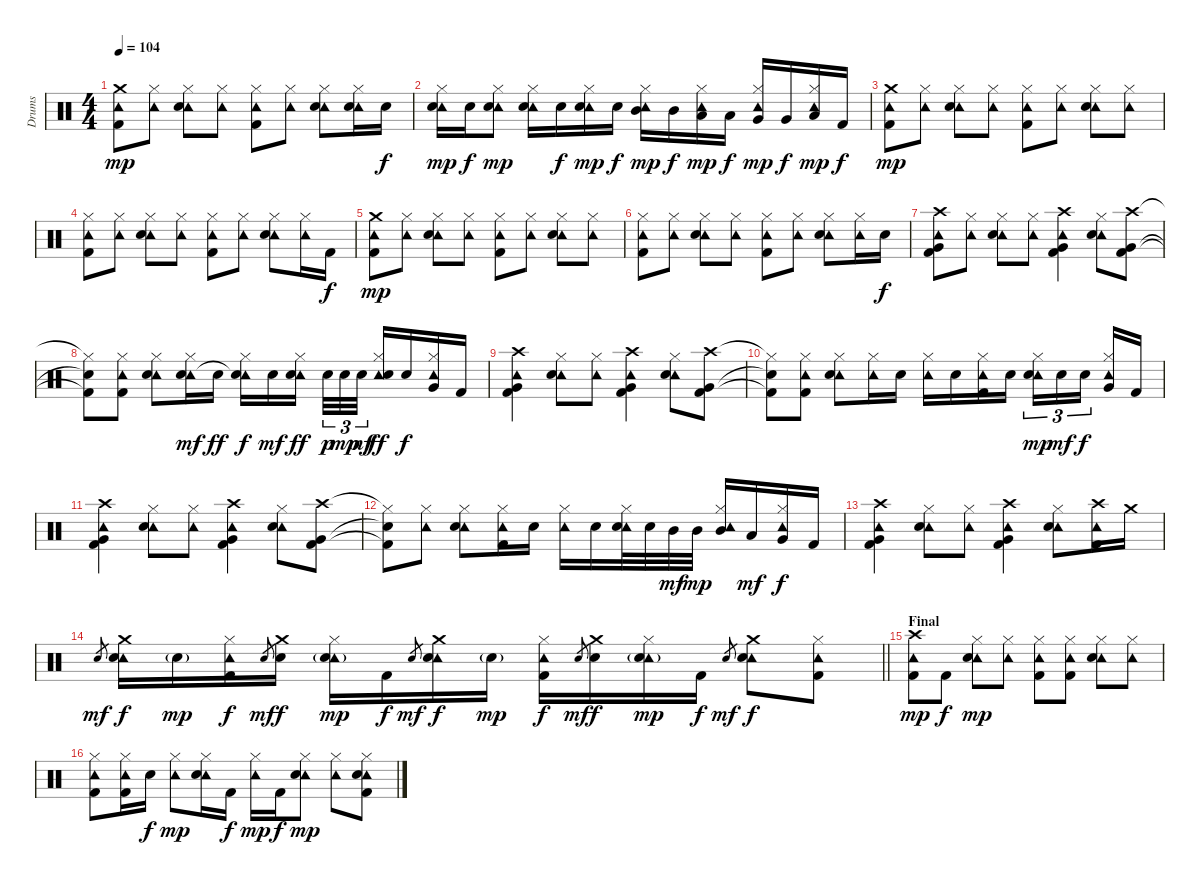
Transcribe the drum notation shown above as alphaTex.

\track ("Drums" "Drums") {instrument percussion}
\staff {score}
\articulation defaults
\ts (4 4)
\tempo 104
\clef neutral
\ks c
("Crash medium (hit)" "Tambourine (hit)" "Kick (hit) 2").8{dy mp} ("Hi-Hat (closed)" "Tambourine (hit)").8 ("Hi-Hat (closed)" "Tambourine (hit)" "Electric Snare (hit)").8 ("Hi-Hat (closed)" "Tambourine (hit)").8 ("Hi-Hat (closed)" "Tambourine (hit)" "Kick (hit) 2").8 ("Hi-Hat (closed)" "Tambourine (hit)").8 ("Hi-Hat (closed)" "Tambourine (hit)" "Electric Snare (hit)").8 ("Hi-Hat (closed)" "Tambourine (hit)" "Electric Snare (hit)").16 "Electric Snare (hit)".16{dy f} |
("Hi-Hat (closed)" "Tambourine (hit)" "Electric Snare (hit)").16{dy mp} "Electric Snare (hit)".16{dy f} ("Hi-Hat (closed)" "Tambourine (hit)" "Electric Snare (hit)").8{dy mp} ("Hi-Hat (closed)" "Tambourine (hit)" "Electric Snare (hit)").16 "Electric Snare (hit)".16{dy f} ("Hi-Hat (closed)" "Tambourine (hit)" "Electric Snare (hit)").16{dy mp} "Electric Snare (hit)".16{dy f} ("Hi-Hat (closed)" "Tambourine (hit)" "Mid Tom (hit)").16{dy mp} "Mid Tom (hit)".16{dy f} ("Hi-Hat (closed)" "Tambourine (hit)" "Low Tom (hit)").16{dy mp} "Low Tom (hit)".16{dy f} ("Hi-Hat (closed)" "Tambourine (hit)" "Very Low Tom (hit)").16{dy mp} "Very Low Tom (hit)".16{dy f} ("Hi-Hat (closed)" "Tambourine (hit)" "Low Floor Tom (hit)").16{dy mp} "Kick (hit) 2".16{dy f} |
("Crash medium (hit)" "Tambourine (hit)" "Kick (hit) 2").8{dy mp} ("Hi-Hat (closed)" "Tambourine (hit)").8 ("Hi-Hat (closed)" "Tambourine (hit)" "Electric Snare (hit)").8 ("Hi-Hat (closed)" "Tambourine (hit)").8 ("Hi-Hat (closed)" "Tambourine (hit)" "Kick (hit) 2").8 ("Hi-Hat (closed)" "Tambourine (hit)").8 ("Hi-Hat (closed)" "Tambourine (hit)" "Electric Snare (hit)").8 ("Hi-Hat (closed)" "Tambourine (hit)").8 |
("Hi-Hat (closed)" "Tambourine (hit)" "Kick (hit) 2").8 ("Hi-Hat (closed)" "Tambourine (hit)").8 ("Hi-Hat (closed)" "Tambourine (hit)" "Electric Snare (hit)").8 ("Hi-Hat (closed)" "Tambourine (hit)").8 ("Hi-Hat (closed)" "Tambourine (hit)" "Kick (hit) 2").8 ("Hi-Hat (closed)" "Tambourine (hit)").8 ("Hi-Hat (closed)" "Tambourine (hit)" "Electric Snare (hit)").8 ("Hi-Hat (closed)" "Tambourine (hit)").16 "Kick (hit) 2".16{dy f} |
("Crash medium (hit)" "Tambourine (hit)" "Kick (hit) 2").8{dy mp} ("Hi-Hat (closed)" "Tambourine (hit)").8 ("Hi-Hat (closed)" "Tambourine (hit)" "Electric Snare (hit)").8 ("Hi-Hat (closed)" "Tambourine (hit)").8 ("Hi-Hat (closed)" "Tambourine (hit)" "Kick (hit) 2").8 ("Hi-Hat (closed)" "Tambourine (hit)").8 ("Hi-Hat (closed)" "Tambourine (hit)" "Electric Snare (hit)").8 ("Hi-Hat (closed)" "Tambourine (hit)").8 |
("Hi-Hat (closed)" "Tambourine (hit)" "Kick (hit) 2").8 ("Hi-Hat (closed)" "Tambourine (hit)").8 ("Hi-Hat (closed)" "Tambourine (hit)" "Electric Snare (hit)").8 ("Hi-Hat (closed)" "Tambourine (hit)").8 ("Hi-Hat (closed)" "Tambourine (hit)" "Kick (hit) 2").8 ("Hi-Hat (closed)" "Tambourine (hit)").8 ("Hi-Hat (closed)" "Tambourine (hit)" "Electric Snare (hit)").8 ("Hi-Hat (closed)" "Tambourine (hit)").16 "Electric Snare (hit)".16{dy f} |
("Crash high (hit)" "Tambourine (hit)" "Very Low Tom (hit)" "Kick (hit) 2").8 ("Hi-Hat (closed)" "Tambourine (hit)").8 ("Hi-Hat (closed)" "Tambourine (hit)" "Electric Snare (hit)").8 ("Hi-Hat (closed)" "Tambourine (hit)").8 ("Crash high (hit)" "Tambourine (hit)" "Very Low Tom (hit)" "Kick (hit) 2").4 ("Hi-Hat (closed)" "Tambourine (hit)" "Electric Snare (hit)").8 ("Crash high (hit)" "Very Low Tom (hit)" "Kick (hit) 2").8 |
("Hi-Hat (closed)"{t} "Electric Snare (hit)"{t} "Kick (hit) 2"{t}).8 ("Hi-Hat (closed)" "Tambourine (hit)" "Kick (hit) 2").8 ("Hi-Hat (closed)" "Tambourine (hit)" "Electric Snare (hit)").8 ("Hi-Hat (closed)" "Tambourine (hit)" "Electric Snare (hit)").16{dy mf} "Electric Snare (hit)".16{dy ff} ("Hi-Hat (closed)" "Tambourine (hit)" "Electric Snare (hit)"{t}).16{dy f} "Electric Snare (hit)".16{dy mf} ("Hi-Hat (closed)" "Tambourine (hit)" "Electric Snare (hit)").16{dy ff} "Electric Snare (hit)".32{tu (3 2) dy p} "Electric Snare (hit)".32{tu (3 2) dy mp} "Electric Snare (hit)".32{tu (3 2) dy mf} ("Hi-Hat (closed)" "Tambourine (hit)" "Electric Snare (hit)").16{dy ff} "Electric Snare (hit)".16{dy f} ("Hi-Hat (closed)" "Tambourine (hit)" "Very Low Tom (hit)").16 "Kick (hit) 2".16 |
("Crash high (hit)" "Tambourine (hit)" "Very Low Tom (hit)" "Kick (hit) 2").4 ("Hi-Hat (closed)" "Tambourine (hit)" "Electric Snare (hit)").8 ("Hi-Hat (closed)" "Tambourine (hit)").8 ("Crash high (hit)" "Tambourine (hit)" "Very Low Tom (hit)" "Kick (hit) 2").4 ("Hi-Hat (closed)" "Tambourine (hit)" "Electric Snare (hit)").8 ("Crash high (hit)" "Very Low Tom (hit)" "Kick (hit) 2").8 |
("Hi-Hat (closed)"{t} "Electric Snare (hit)"{t} "Kick (hit) 2"{t}).8 ("Hi-Hat (closed)" "Tambourine (hit)" "Kick (hit) 2").8 ("Hi-Hat (closed)" "Tambourine (hit)" "Electric Snare (hit)").8 ("Hi-Hat (closed)" "Tambourine (hit)").16 "Electric Snare (hit)".16 ("Hi-Hat (closed)" "Tambourine (hit)").16 "Electric Snare (hit)".16 ("Hi-Hat (closed)" "Tambourine (hit)" "Kick (hit) 2").16 "Electric Snare (hit)".16 ("Hi-Hat (closed)" "Tambourine (hit)" "Electric Snare (hit)").16{tu (3 2) dy mp} "Electric Snare (hit)".16{tu (3 2) dy mf} "Electric Snare (hit)".16{tu (3 2) dy f} ("Hi-Hat (closed)" "Tambourine (hit)" "Very Low Tom (hit)").16 "Kick (hit) 2".16 |
("Crash high (hit)" "Tambourine (hit)" "Very Low Tom (hit)" "Kick (hit) 2").4 ("Hi-Hat (closed)" "Tambourine (hit)" "Electric Snare (hit)").8 ("Hi-Hat (closed)" "Tambourine (hit)").8 ("Crash high (hit)" "Tambourine (hit)" "Very Low Tom (hit)" "Kick (hit) 2").4 ("Hi-Hat (closed)" "Tambourine (hit)" "Electric Snare (hit)").8 ("Crash high (hit)" "Very Low Tom (hit)" "Kick (hit) 2").8 |
("Hi-Hat (closed)"{t} "Electric Snare (hit)"{t} "Kick (hit) 2"{t}).8 ("Hi-Hat (closed)" "Tambourine (hit)").8 ("Hi-Hat (closed)" "Tambourine (hit)" "Electric Snare (hit)").8 ("Hi-Hat (closed)" "Tambourine (hit)" "Kick (hit) 2").16 "Electric Snare (hit)".16 ("Hi-Hat (closed)" "Tambourine (hit)").16 "Electric Snare (hit)".16 ("Hi-Hat (closed)" "Tambourine (hit)" "Electric Snare (hit)").32 "Electric Snare (hit)".32 "Mid Tom (hit)".32{dy mf} "Mid Tom (hit)".32{dy mp} ("Hi-Hat (closed)" "Tambourine (hit)" "Mid Tom (hit)").16 "Low Tom (hit)".16{dy mf} ("Hi-Hat (closed)" "Tambourine (hit)" "Very Low Tom (hit)").16{dy f} "Kick (hit) 2".16 |
("Crash high (hit)" "Tambourine (hit)" "Very Low Tom (hit)" "Kick (hit) 2").4 ("Hi-Hat (closed)" "Tambourine (hit)" "Electric Snare (hit)").8 ("Hi-Hat (closed)" "Tambourine (hit)").8 ("Crash high (hit)" "Tambourine (hit)" "Very Low Tom (hit)" "Kick (hit) 2").4 ("Hi-Hat (closed)" "Tambourine (hit)" "Electric Snare (hit)").8 ("Crash high (hit)" "Tambourine (hit)" "Kick (hit) 2").16 "Crash medium (hit)".16 |
\barLineRight lightlight "Electric Snare (hit)".8{gr dy mf}
("Crash medium (hit)" "Tambourine (hit)" "Electric Snare (hit)").16{dy f} "Electric Snare (hit)"{g}.16{dy mp} ("Hi-Hat (closed)" "Tambourine (hit)" "Kick (hit) 2").16{dy f} "Electric Snare (hit)".8{gr dy mf} ("Crash medium (hit)" "Electric Snare (hit)").16{dy f} ("Hi-Hat (closed)" "Tambourine (hit)" "Electric Snare (hit)"{g}).16{dy mp} "Kick (hit) 2".16{dy f} "Electric Snare (hit)".8{gr dy mf} ("Crash medium (hit)" "Tambourine (hit)" "Electric Snare (hit)").16{dy f} "Electric Snare (hit)"{g}.16{dy mp} ("Hi-Hat (closed)" "Tambourine (hit)" "Kick (hit) 2").16{dy f} "Electric Snare (hit)".8{gr dy mf} ("Crash medium (hit)" "Electric Snare (hit)").16{dy f} ("Hi-Hat (closed)" "Tambourine (hit)" "Electric Snare (hit)"{g}).16{dy mp} "Kick (hit) 2".16{dy f} "Electric Snare (hit)".8{gr dy mf} ("Crash medium (hit)" "Tambourine (hit)" "Electric Snare (hit)").8{dy f} ("Hi-Hat (closed)" "Tambourine (hit)" "Kick (hit) 2").8 |
\section ("" "Final")
("Crash high (hit)" "Tambourine (hit)" "Kick (hit) 2").8{dy mp} "Kick (hit) 2".8{dy f} ("Hi-Hat (closed)" "Tambourine (hit)" "Electric Snare (hit)").8{dy mp} ("Hi-Hat (closed)" "Tambourine (hit)").8 ("Hi-Hat (closed)" "Tambourine (hit)" "Kick (hit) 2").8 ("Hi-Hat (closed)" "Tambourine (hit)" "Kick (hit) 2").8 ("Hi-Hat (closed)" "Tambourine (hit)" "Electric Snare (hit)").8 ("Hi-Hat (closed)" "Tambourine (hit)").8 |
("Hi-Hat (closed)" "Tambourine (hit)" "Kick (hit) 2").8 ("Hi-Hat (closed)" "Tambourine (hit)" "Kick (hit) 2").16 "Electric Snare (hit)".16{dy f} ("Hi-Hat (closed)" "Tambourine (hit)").8{dy mp} ("Hi-Hat (closed)" "Tambourine (hit)" "Electric Snare (hit)").16 "Kick (hit) 2".16{dy f} ("Hi-Hat (closed)" "Tambourine (hit)").16{dy mp} "Kick (hit) 2".16{dy f} ("Hi-Hat (closed)" "Tambourine (hit)" "Electric Snare (hit)").8{dy mp} ("Hi-Hat (closed)" "Tambourine (hit)").8 ("Hi-Hat (closed)" "Tambourine (hit)" "Electric Snare (hit)" "Kick (hit) 2").8
